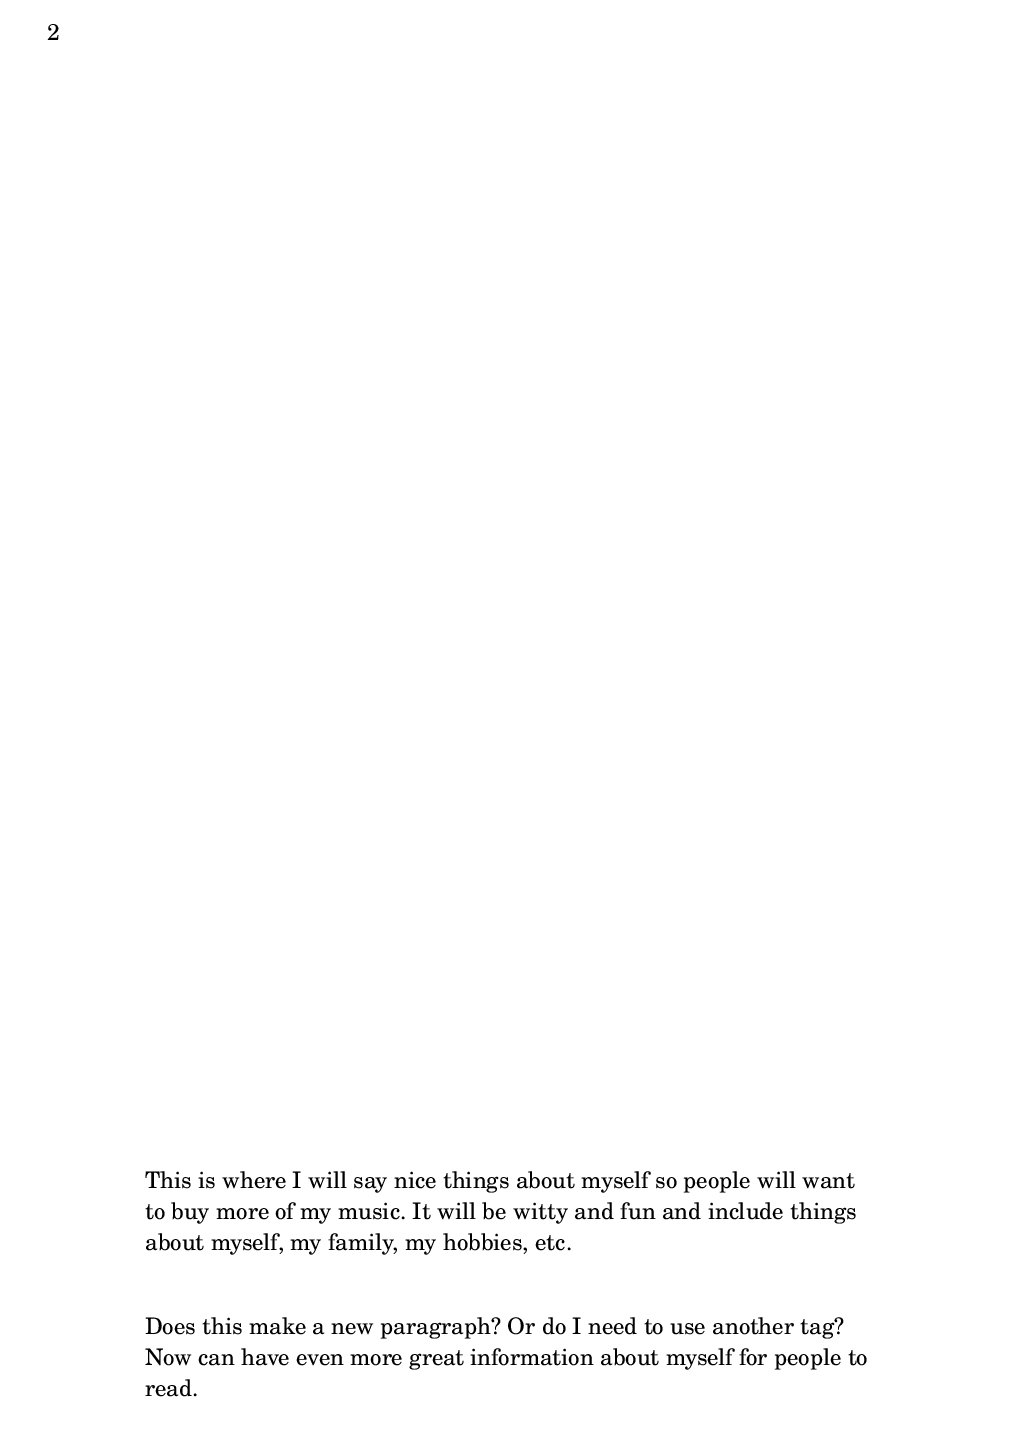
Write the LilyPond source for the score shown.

\version "2.18.0"
\language "english"

% time macro used to insert date in header
date = #(strftime "%m/%d/%Y" (localtime (current-time)))

% Variables pulled out of 'header' and 'paper' to make changing them easier
myTitle = "Choir Arrangement"
mySubtitle = "SATB w/Piano and Violin accompaniment" % set to null to remove
myVersion = "(version 2.7)"

myComposer = "Music:  Composer F. Music (1844 - 1899)"
myPoet = "Text:  Lyricist O. Words (1877 - 1930)"
myArranger = "Arranged by Brent M. Boylan"

myCopyright = "Copyright information"
myContactInfo = "placeholder"
myTagline = "Enter tagline info here"

% This macro will combine full rests into one clean indicator.
MergeRests = { 
  \revert MultiMeasureRest #'staff-position
  \compressFullBarRests
  \override MultiMeasureRest #'expand-limit = #1
  \override Rest #'staff-position = #0
  \override MultiMeasureRest #'staff-position = #2
}

% Set variables that apply to each voice
global = {
  \key c \major
  \numericTimeSignature
  \time 4/4
  \tempo "Tempo Text" 4=60-212
  \MergeRests
}


violin = \relative c'' {
  \global
  
  c1
  
  \bar "|."
}


soprano = \relative c'' {
  \global
  
  %R1*8
  c1
  
  \bar "|."
}


alto = \relative c' {
  \global
  
  %R1*8
  c1
  
  \bar "|."
}


tenor = \relative c' {
  \global
  
  %R1*8
  c1
  
  \bar "|."
}


bass = \relative c {
  \global
  
  %R1*8
  c1
  
  \bar "|."
}


verse = \lyricmode {
  Temp
  
}


right = \relative c'' {
  \global
  
  c1
  
}

% Pedal shorthand macros
PDn = \sustainOn
PUp = \sustainOff
Ped = \PUp\PDn


left = \relative c {
  \global
  \set Staff.pedalSustainStyle = #'bracket
  
  c1\PDn 
  
  \bar "|."
}


%%% This pulls in specific content and replaces all that is listed above.
%\include "content.ly"


\header {
  title = \markup {
    \vspace #8 \left-align \center-column {
      \abs-fontsize #46 \override #'(font-name . "Alex Brush") \bold
      \myTitle
      
      \abs-fontsize #20 \override #'(font-name . "Arial Narrow") \bold
      \mySubtitle
      
      \vspace #4
      \abs-fontsize #14 \override #'(font-name . "Arial Narrow")
      \myComposer
      
      \abs-fontsize #14 \override #'(font-name . "Arial Narrow")
      \myPoet
      
      \vspace #2
      \abs-fontsize #18 \override #'(font-name . "Arial Narrow")
      \myArranger
      
      \vspace #25
      \fill-line {
        
        \column {
          \vspace #.9
          \override #'(line-width . 30)
          \abs-fontsize #7 \wordwrap {
            Visit our website to learn more about
            other great arrangements.
          }
        }
        
        \abs-fontsize #8 \column  {
          \bold \fontsize #4 \caps "As A River Publishing"
          "P.O. Box 33, Manti, UT  84642"
          \bold \fontsize #2 "asariver.com"
        }
        
        
      }
    
    
    }
  }
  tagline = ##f
}

\paper {
  #(set-paper-size "octavo")
  
}

\markup \null


\markup {
  \fill-line {
    \column {
      \left-align {
        \vspace #36
        \override #'(line-width . 70)
        \left-align \abs-fontsize #11 \wordwrap   { 
          
          This is where I will say nice things about
          myself so people will want to buy more of
          my music. It will be witty and fun and include
          things about myself, my family, my hobbies,
          etc.
        }
        
        \vspace #2
        \override #'(line-width . 70)
        \left-align \abs-fontsize #11 \wordwrap   {
          
          Does this make a new paragraph? Or do I need to
          use another tag? Now can have even more
          great information about myself for people
          to read.
          
        }

        
      }
    }
  }
}




violinPart = \new Staff \with {
  instrumentName = "Violin"
  shortInstrumentName = "Vl."
  midiInstrument = "violin"
} \violin


choirPart = \new ChoirStaff 
<<
  \new Staff \with {
    midiInstrument = "choir aahs"
    instrumentName = \markup \center-column { "Soprano" "Alto" }
    shortInstrumentName = \markup \center-column { "S." "A." }
  }
  << 
    \new Voice = "soprano" 
    { \voiceOne \soprano } 
    
    \new Voice = "alto" 
    { \voiceTwo \alto } 
  >>
  \new Lyrics \with {
    \override VerticalAxisGroup #'staff-affinity = #CENTER
  } \lyricsto "soprano" \verse 
  
  \new Staff \with {
    midiInstrument = "choir aahs"
    instrumentName = \markup \center-column { "Tenor" "Bass" }
    shortInstrumentName = \markup \center-column { "T." "B." }
  }
  << 
    \clef bass
    \new Voice = "tenor" 
    { \voiceOne \tenor } 
    
    \new Voice = "bass" 
    { \voiceTwo \bass } 
  >>
>> 


pianoPart = \new PianoStaff \with {
  instrumentName = "Piano"
  shortInstrumentName = ""
} <<
  \new Staff = "right" \with {
    midiInstrument = "acoustic grand"
  } \right
  \new Staff = "left" \with {
    midiInstrument = "acoustic grand"
  } { \clef bass \left }
>>


\bookpart {
  \header {
  title = \markup {
    \abs-fontsize #42  % 18 to 22
    \override #'(font-name . "Alex Brush") % change title font here
    \myTitle 
  }  % change variable above
  
  subtitle = \markup {
    \abs-fontsize #14
    \override #'(font-name . "Arial Narrow")
    \mySubtitle 
  }
  
  % I like to include a version number and update manually as changes are made
  subsubtitle = \markup {
    \abs-fontsize #12
    \override #'(font-name . "Arial Narrow")
    \myVersion 
  }
  
  composer = \markup {
    \override #'(font-name . "Arial Narrow")
    \myComposer
  } % For arrangements, my preference is to include the words Music: and Text:
  
  poet = \markup {
    \override #'(font-name . "Arial Narrow")
    \myPoet
  } % followed by the names, birth, and death years, if known
  
  arranger = \markup {
    \override #'(font-name . "Arial Narrow")
    \myArranger
  } % Comment out or delete this line if not needed
  
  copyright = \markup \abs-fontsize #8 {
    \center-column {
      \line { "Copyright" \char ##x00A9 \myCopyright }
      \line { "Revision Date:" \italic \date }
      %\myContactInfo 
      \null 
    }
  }
  
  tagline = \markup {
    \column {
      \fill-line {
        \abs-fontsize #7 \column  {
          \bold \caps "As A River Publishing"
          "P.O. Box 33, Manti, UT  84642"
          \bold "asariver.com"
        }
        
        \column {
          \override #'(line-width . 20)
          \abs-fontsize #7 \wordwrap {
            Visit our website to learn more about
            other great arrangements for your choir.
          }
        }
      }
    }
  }
  }


\score {
    <<
      \violinPart
      \choirPart
      \pianoPart
    >>


    \layout {
      #(layout-set-staff-size 16)					% staff size, default is 20
      \set Score.markFormatter = #format-mark-box-alphabet 		% use a box and letters for rehearsal marks
      %\override Score.BarNumber #'break-visibility = ##(#f #t #t) 	% add bar numbers to every measure but the first
      \override Score.BarNumber #'font-shape = #'italic 
      \override LyricSpace #'minimum-distance = #1.0			% sets the spacing between words in the lyric line
      
      % Add padding above and below lyrics  
      \context {
        \Lyrics
        \override VerticalAxisGroup #'nonstaff-relatedstaff-spacing
        #'padding = #1.5	% adds some space above lyrics
        \override VerticalAxisGroup #'nonstaff-unrelatedstaff-spacing
        #'padding = #2.2	% adds some space below lyrics
      }
      
      % Removes staves when they are empty
      \context {
        \Staff \RemoveEmptyStaves 				% remove empty staves except from first system
        \override VerticalAxisGroup #'remove-first = ##t  	% remove empty staves from the first system
      }
      
    }
    
    
    % this change comes from lsr.di.unimi.it/LSR/Item0fbe.html?id=438
    % outputs a seperate midi file for each voice on a staff
    \midi { 
      % remove 'Staff_performer from Staff context
      \context { 
        \Staff
        \remove "Staff_performer"
      }
      
      % and put it in Voice context for separate tracks
      \context { 
        \Voice
        \consists "Staff_performer"   
      }
    }
  }
}

